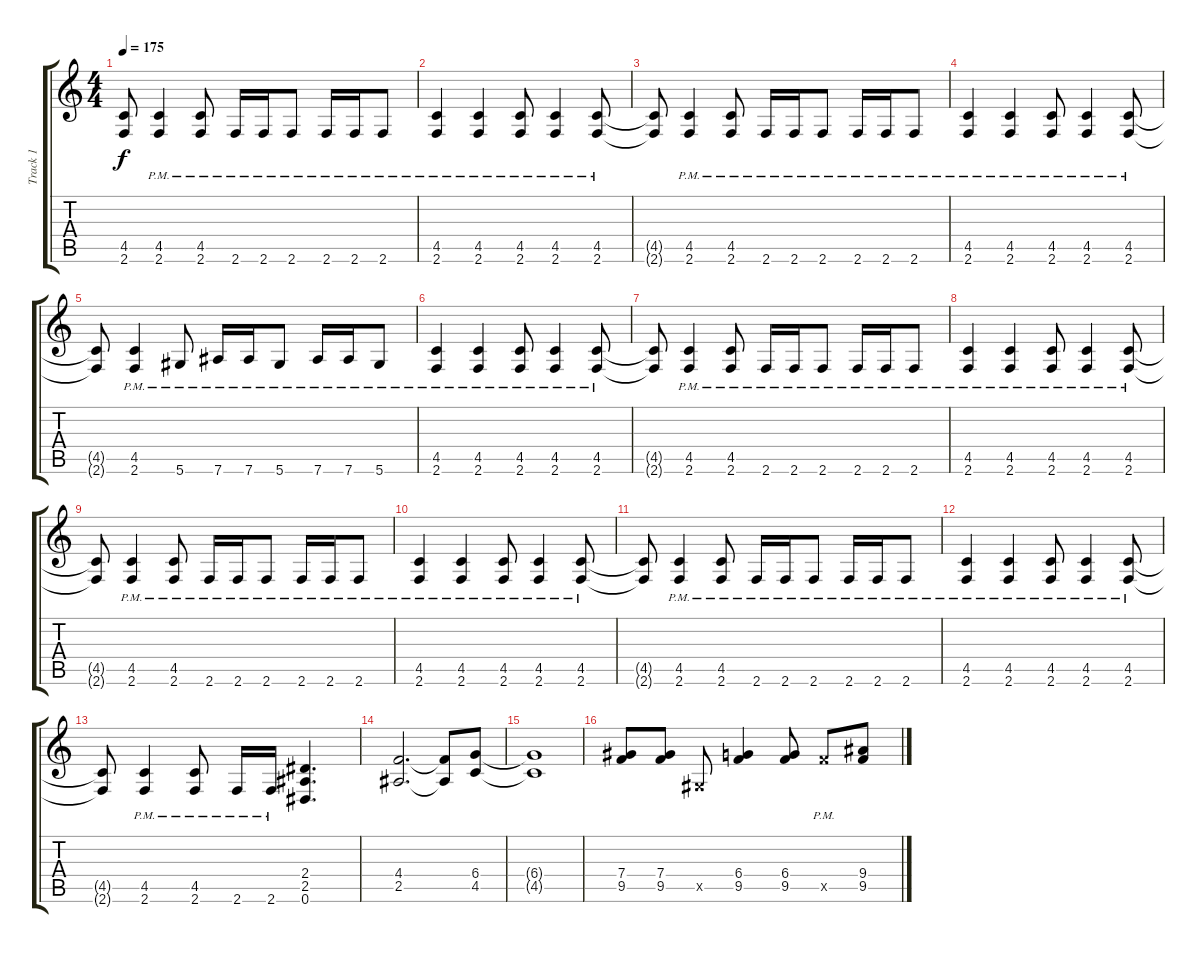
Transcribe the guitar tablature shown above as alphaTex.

\track ("Track 1" "Track 1") {instrument overdrivenguitar}
\staff {score tabs}
\tuning (Eb4 Bb3 Gb3 Db3 Ab2 Eb2) {hide}
\ts (4 4)
\tempo 175
\clef g2
\ks c
(4.5{t} 2.6{t}).8{dy f} (4.5{pm} 2.6{pm}).4 (4.5{pm} 2.6{pm}).8 2.6{pm}.16 2.6{pm}.16 2.6{pm}.8 2.6{pm}.16 2.6{pm}.16 2.6{pm}.8 |
(4.5{pm} 2.6{pm}).4 (4.5{pm} 2.6{pm}).4 (4.5{pm} 2.6{pm}).8 (4.5{pm} 2.6{pm}).4 (4.5{pm} 2.6{pm}).8 |
(4.5{t} 2.6{t}).8 (4.5{pm} 2.6{pm}).4 (4.5{pm} 2.6{pm}).8 2.6{pm}.16 2.6{pm}.16 2.6{pm}.8 2.6{pm}.16 2.6{pm}.16 2.6{pm}.8 |
(4.5{pm} 2.6{pm}).4 (4.5{pm} 2.6{pm}).4 (4.5{pm} 2.6{pm}).8 (4.5{pm} 2.6{pm}).4 (4.5{pm} 2.6{pm}).8 |
(4.5{t} 2.6{t}).8 (4.5{pm} 2.6{pm}).4 5.6{pm}.8 7.6{pm}.16 7.6{pm}.16 5.6{pm}.8 7.6{pm}.16 7.6{pm}.16 5.6{pm}.8 |
(4.5{pm} 2.6{pm}).4 (4.5{pm} 2.6{pm}).4 (4.5{pm} 2.6{pm}).8 (4.5{pm} 2.6{pm}).4 (4.5{pm} 2.6{pm}).8 |
(4.5{t} 2.6{t}).8 (4.5{pm} 2.6{pm}).4 (4.5{pm} 2.6{pm}).8 2.6{pm}.16 2.6{pm}.16 2.6{pm}.8 2.6{pm}.16 2.6{pm}.16 2.6{pm}.8 |
(4.5{pm} 2.6{pm}).4 (4.5{pm} 2.6{pm}).4 (4.5{pm} 2.6{pm}).8 (4.5{pm} 2.6{pm}).4 (4.5{pm} 2.6{pm}).8 |
(4.5{t} 2.6{t}).8 (4.5{pm} 2.6{pm}).4 (4.5{pm} 2.6{pm}).8 2.6{pm}.16 2.6{pm}.16 2.6{pm}.8 2.6{pm}.16 2.6{pm}.16 2.6{pm}.8 |
(4.5{pm} 2.6{pm}).4 (4.5{pm} 2.6{pm}).4 (4.5{pm} 2.6{pm}).8 (4.5{pm} 2.6{pm}).4 (4.5{pm} 2.6{pm}).8 |
(4.5{t} 2.6{t}).8 (4.5{pm} 2.6{pm}).4 (4.5{pm} 2.6{pm}).8 2.6{pm}.16 2.6{pm}.16 2.6{pm}.8 2.6{pm}.16 2.6{pm}.16 2.6{pm}.8 |
(4.5{pm} 2.6{pm}).4 (4.5{pm} 2.6{pm}).4 (4.5{pm} 2.6{pm}).8 (4.5{pm} 2.6{pm}).4 (4.5{pm} 2.6{pm}).8 |
(4.5{t} 2.6{t}).8 (4.5{pm} 2.6{pm}).4 (4.5{pm} 2.6{pm}).8 2.6{pm}.16 2.6{pm}.16 (2.4 2.5 0.6).4{d} |
(4.4 2.5).2{d} (4.4{t} 2.5{t}).8 (6.4 4.5).8 |
(6.4{t} 4.5{t}).1 |
(7.4 9.5).8 (7.4 9.5).8 0.5{x}.8 (6.4 9.5).4 (6.4 9.5).8 9.5{pm x}.8 (9.4 9.5).8
